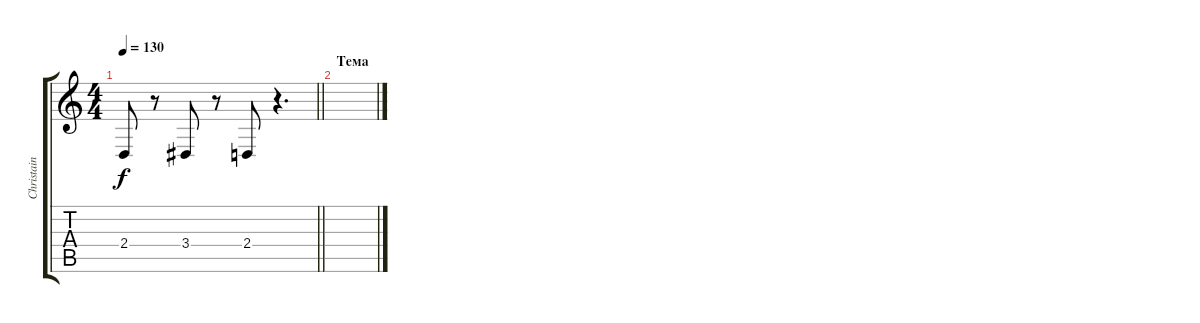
\track ("Christain Lorenz" "Christain ") {instrument lead2sawtooth}
\staff {score tabs}
\tuning (E4 C4 G3 C3 G2 C2) {hide}
\ts (4 4)
\tempo 130
\clef g2
\barLineRight lightlight
\ks c
2.4.8{dy f} r.8 3.4.8 r.8 2.4.8 r.4{d} |
\section ("" "Тема")
